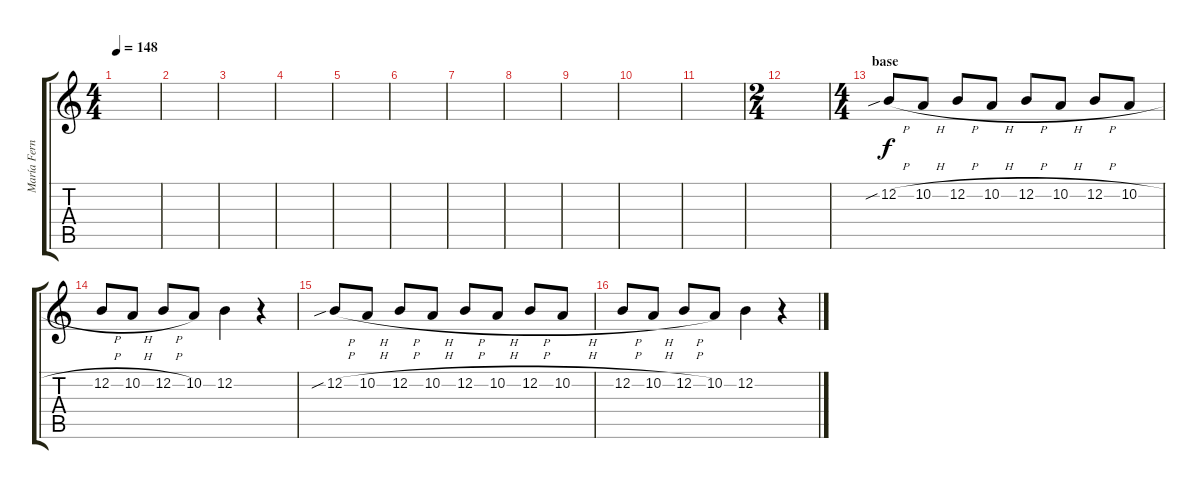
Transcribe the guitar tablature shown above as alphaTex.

\track ("María Fernanda (voz)" "María Fern") {instrument lead3calliope}
\staff {score tabs}
\tuning (E4 B3 G3 D3 A2 E2) {hide}
\ts (4 4)
\tempo 148
\clef g2
\ks c
|
|
|
|
|
|
|
|
|
|
|
\ts (2 4)
|
\ts (4 4)
\section ("" "base")
12.2{sib h}.8 10.2{h}.8 12.2{h}.8 10.2{h}.8 12.2{h}.8 10.2{h}.8 12.2{h}.8 10.2{h}.8 |
12.2{h}.8 10.2{h}.8 12.2{h}.8 10.2.8 12.2.4 r.4 |
12.2{sib h}.8 10.2{h}.8 12.2{h}.8 10.2{h}.8 12.2{h}.8 10.2{h}.8 12.2{h}.8 10.2{h}.8 |
12.2{h}.8 10.2{h}.8 12.2{h}.8 10.2.8 12.2.4 r.4
